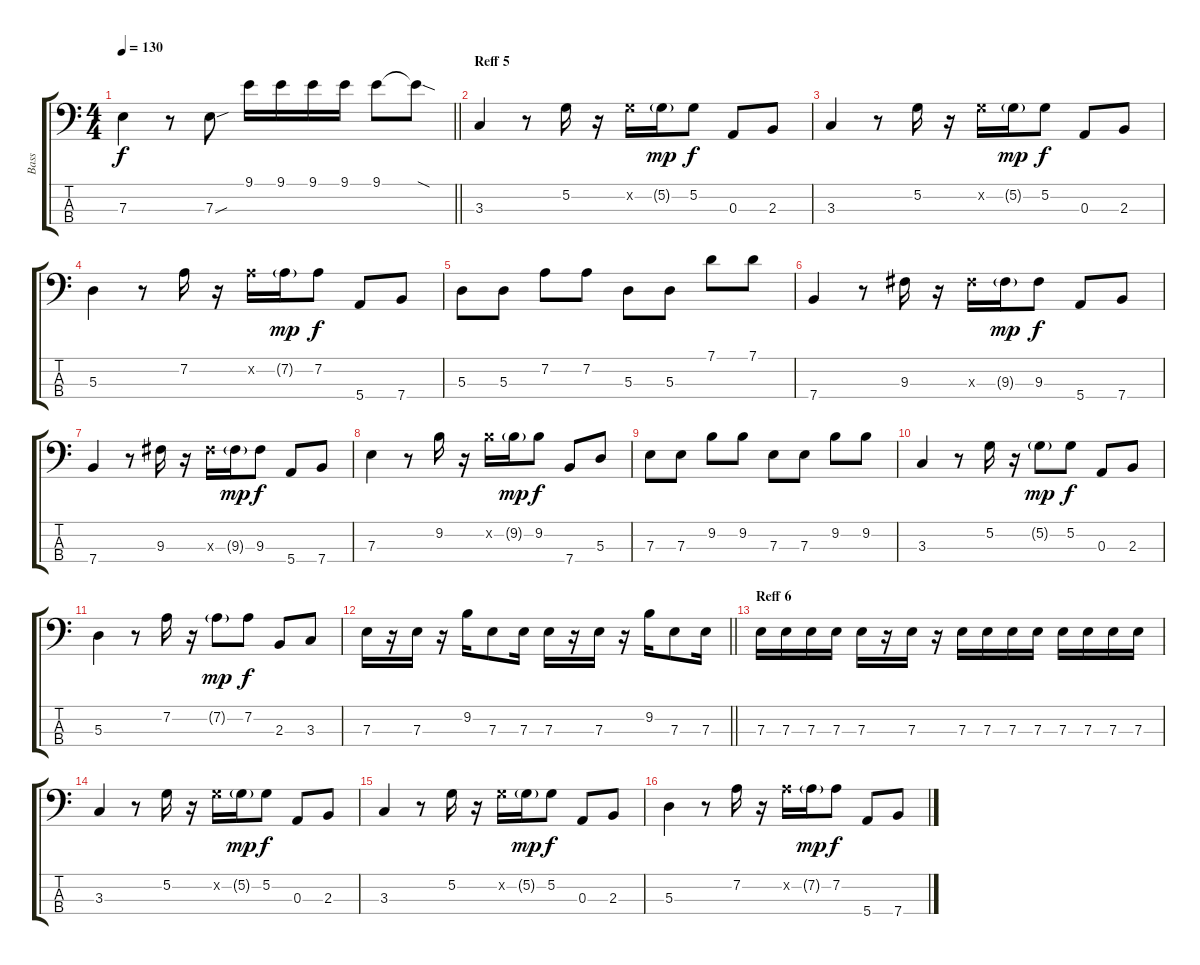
\track ("Bass" "Bass") {instrument electricbassfinger}
\staff {score tabs}
\tuning (G2 D2 A1 E1) {hide}
\ts (4 4)
\tempo 130
\clef f4
\barLineRight lightlight
\ks c
7.3.4{dy f} r.8 7.3{sou}.8 9.1.16 9.1.16 9.1.16 9.1.16 9.1.8 9.1{sod t}.8 |
\section ("" "Reff 5")
3.3.4 r.8 5.2.16 r.16 5.2{x}.16 5.2{g}.16{dy mp} 5.2.8{dy f} 0.3.8 2.3.8 |
3.3.4 r.8 5.2.16 r.16 5.2{x}.16 5.2{g}.16{dy mp} 5.2.8{dy f} 0.3.8 2.3.8 |
5.3.4 r.8 7.2.16 r.16 7.2{x}.16 7.2{g}.16{dy mp} 7.2.8{dy f} 5.4.8 7.4.8 |
5.3.8 5.3.8 7.2.8 7.2.8 5.3.8 5.3.8 7.1.8 7.1.8 |
7.4.4 r.8 9.3.16 r.16 9.3{x}.16 9.3{g}.16{dy mp} 9.3.8{dy f} 5.4.8 7.4.8 |
7.4.4 r.8 9.3.16 r.16 9.3{x}.16 9.3{g}.16{dy mp} 9.3.8{dy f} 5.4.8 7.4.8 |
7.3.4 r.8 9.2.16 r.16 9.2{x}.16 9.2{g}.16{dy mp} 9.2.8{dy f} 7.4.8 5.3.8 |
7.3.8 7.3.8 9.2.8 9.2.8 7.3.8 7.3.8 9.2.8 9.2.8 |
3.3.4 r.8 5.2.16 r.16 5.2{g}.8{dy mp} 5.2.8{dy f} 0.3.8 2.3.8 |
5.3.4 r.8 7.2.16 r.16 7.2{g}.8{dy mp} 7.2.8{dy f} 2.3.8 3.3.8 |
\barLineRight lightlight
7.3.16 r.16 7.3.16 r.16 9.2.16 7.3.8 7.3.16 7.3.16 r.16 7.3.16 r.16 9.2.16 7.3.8 7.3.16 |
\section ("" "Reff 6")
7.3.16 7.3.16 7.3.16 7.3.16 7.3.16 r.16 7.3.16 r.16 7.3.16 7.3.16 7.3.16 7.3.16 7.3.16 7.3.16 7.3.16 7.3.16 |
3.3.4 r.8 5.2.16 r.16 5.2{x}.16 5.2{g}.16{dy mp} 5.2.8{dy f} 0.3.8 2.3.8 |
3.3.4 r.8 5.2.16 r.16 5.2{x}.16 5.2{g}.16{dy mp} 5.2.8{dy f} 0.3.8 2.3.8 |
5.3.4 r.8 7.2.16 r.16 7.2{x}.16 7.2{g}.16{dy mp} 7.2.8{dy f} 5.4.8 7.4.8
